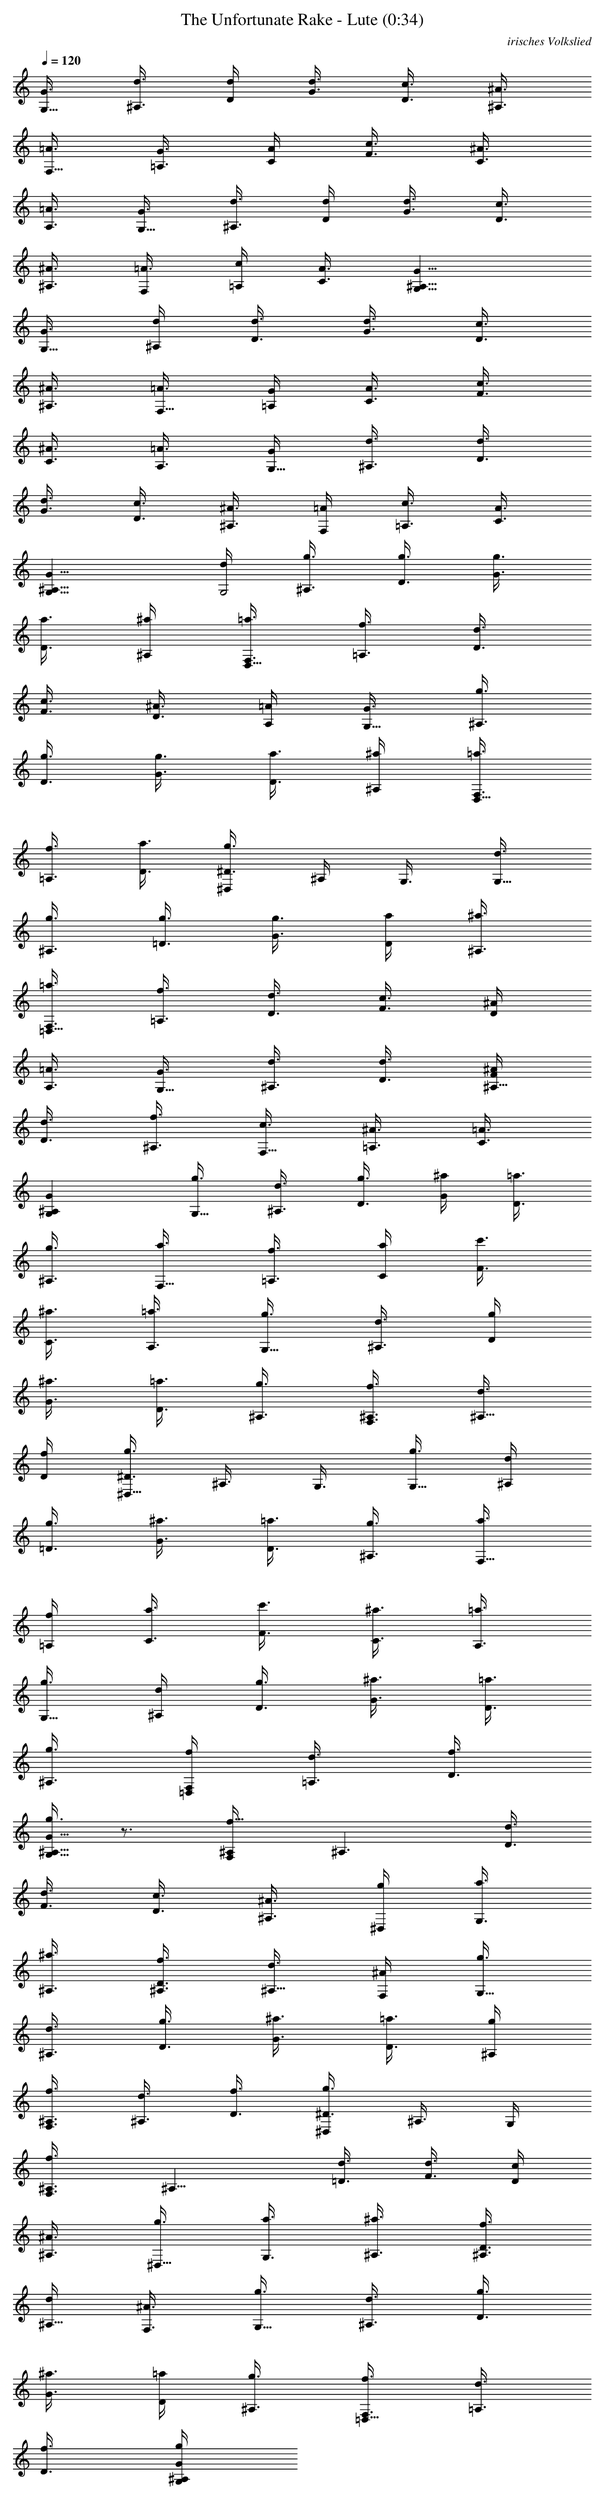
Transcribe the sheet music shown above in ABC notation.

X:1
T:The Unfortunate Rake - Lute (0:34)
C:irisches Volkslied
L:1/4
Q:120
K:C
[G3/8G,17/8] [d3/8^A,3/8] [d/4D/4] [d3/8G3/8] [c3/8D3/8] [^A3/8^A,3/8]
[=A3/8F,17/8] [G3/8=A,3/8] [A/4C/4] [c3/8F3/8] [^A3/8C3/8]
[=A3/8A,3/8] [G3/8G,17/8] [d3/8^A,3/8] [d/4D/4] [d3/8G3/8] [c3/8D3/8]
[^A3/8^A,3/8] [=A3/8F,] [c/4=A,/4] [A3/8C3/8] [G9/8^A,9/8G,9/8]
[G3/8G,17/8] [d/4^A,/4] [d3/8D3/8] [d3/8G3/8] [c3/8D3/8]
[^A3/8^A,3/8] [=A3/8F,17/8] [G/4=A,/4] [A3/8C3/8] [c3/8F3/8]
[^A3/8C3/8] [=A3/8A,3/8] [G/4G,17/8] [d3/8^A,3/8] [d3/8D3/8]
[d3/8G3/8] [c3/8D3/8] [^A3/8^A,3/8] [=A/4F,] [c3/8=A,3/8] [A3/8C3/8]
[G9/8^A,9/8G,9/8] [d/4G,2] [g3/8^A,3/8] [g3/8D3/8] [g3/8G3/8]
[a3/8D3/8] [^a/4^A,/4] [=a3/8F,3/8D,17/8] [f3/8=A,3/8] [d3/8D3/8]
[c3/8F3/8] [^A3/8D3/8] [=A/4A,/4] [G3/8G,17/8] [g3/8^A,3/8]
[g3/8D3/8] [g3/8G3/8] [a3/8D3/8] [^a/4^A,/4] [=a3/8F,3/8D,9/8]
[f3/8=A,3/8] [a3/8D3/8] [g3/8^D3/8^D,] ^A,/4 G,3/8 [d3/8G,17/8]
[g3/8^A,3/8] [g3/8=D3/8] [g3/8G3/8] [a/4D/4] [^a3/8^A,3/8]
[=a3/8F,3/8=D,17/8] [f3/8=A,3/8] [d3/8D3/8] [c3/8F3/8] [^A/4D/4]
[=A3/8A,3/8] [G3/8G,9/8] [d3/8^A,3/8] [d3/8D3/8] [^A/4F/4^A,5/8]
[d3/8D3/8] [f3/8^A,3/8] [c3/8F,9/8] [^A3/8=A,3/8] [=A3/8C3/8]
[G^A,G,] [g3/8G,17/8] [d3/8^A,3/8] [g3/8D3/8] [^a/4G/4] [=a3/8D3/8]
[g3/8^A,3/8] [a3/8F,17/8] [f3/8=A,3/8] [a/4C/4] [c'3/8F3/8]
[^a3/8C3/8] [=a3/8A,3/8] [g3/8G,17/8] [d3/8^A,3/8] [g/4D/4]
[^a3/8G3/8] [=a3/8D3/8] [g3/8^A,3/8] [f3/8F,3/8^A,3/8] [d3/8^A,5/8]
[f/4D/4] [g3/8^D3/8^D,9/8] ^A,3/8 G,3/8 [g3/8G,17/8] [d/4^A,/4]
[g3/8=D3/8] [^a3/8G3/8] [=a3/8D3/8] [g3/8^A,3/8] [a3/8F,17/8]
[f/4=A,/4] [a3/8C3/8] [c'3/8F3/8] [^a3/8C3/8] [=a3/8A,3/8]
[g3/8G,17/8] [d/4^A,/4] [g3/8D3/8] [^a3/8G3/8] [=a3/8D3/8]
[g3/8^A,3/8] [f/4F,/4=D,] [d3/8=A,3/8] [f3/8D3/8]
[g3/8^A,9/8G9/8G,9/8] z3/4 [f5/8F,/4^A,/4] [^A,3/2z3/8] [d3/8D3/8]
[d3/8F3/8] [c3/8D3/8] [^A3/8^A,3/8] [g/4^D,] [a3/8G,3/8]
[^a3/8^A,3/8] [f3/8D3/8^A,3/8] [d3/8^A,5/8] [^A/4F,/4] [g3/8G,17/8]
[d3/8^A,3/8] [g3/8D3/8] [^a3/8G3/8] [=a3/8D3/8] [g/4^A,/4]
[f3/8F,3/8^A,3/8] [d3/8^A,3/4] [f3/8D3/8] [g3/8^D3/8^D,] ^A,3/8 G,/4
[f3/4F,3/8^A,3/8] [^A,11/8z3/8] [d3/8=D3/8] [d3/8F3/8] [c/4D/4]
[^A3/8^A,3/8] [g3/8^D,9/8] [a3/8G,3/8] [^a3/8^A,3/8] [f3/8D3/8^A,3/8]
[d/4^A,5/8] [^A3/8F,3/8] [g3/8G,17/8] [d3/8^A,3/8] [g3/8D3/8]
[^a3/8G3/8] [=a/4D/4] [g3/8^A,3/8] [f3/8F,3/8=D,9/8] [d3/8=A,3/8]
[f3/8D3/8] [g/4^A,GG,]
